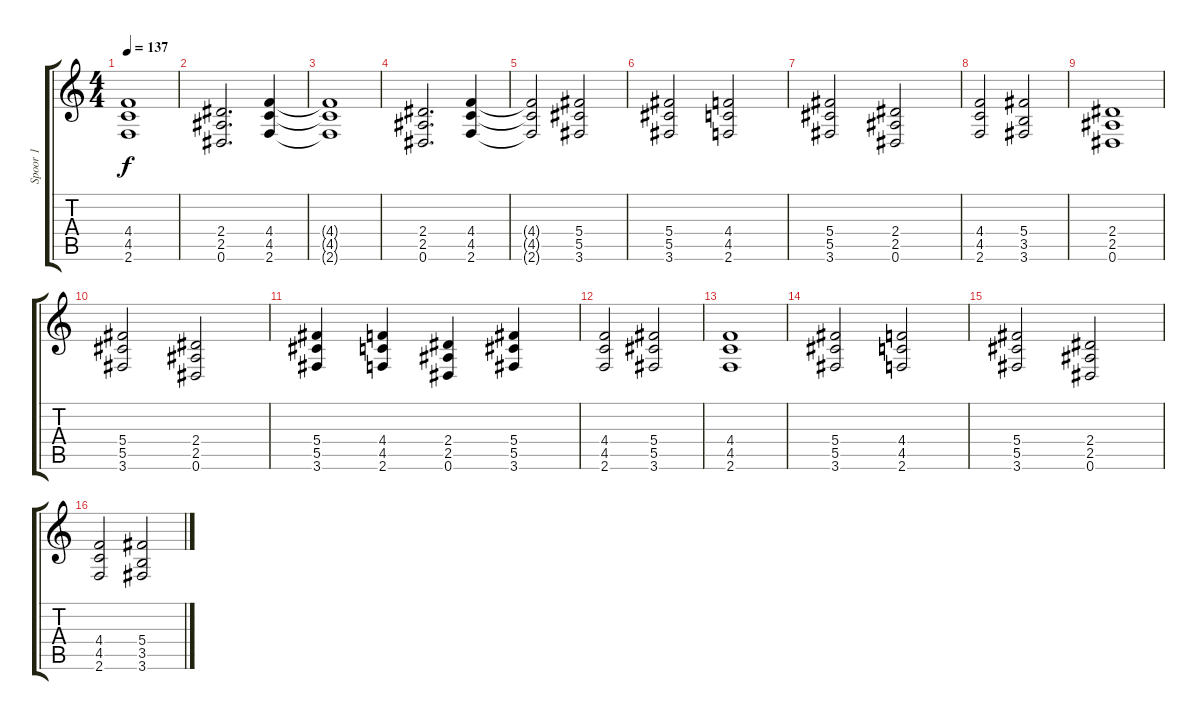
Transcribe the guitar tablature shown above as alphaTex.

\track ("Spoor 1" "Spoor 1") {instrument electricguitarclean}
\staff {score tabs}
\tuning (Eb4 Bb3 Gb3 Db3 Ab2 Eb2) {hide}
\ts (4 4)
\tempo 137
\clef g2
\ks c
(4.4{t} 4.5{t} 2.6{t}).1{dy f} |
(2.4 2.5 0.6).2{d} (4.4 4.5 2.6).4 |
(4.4{t} 4.5{t} 2.6{t}).1 |
(2.4 2.5 0.6).2{d} (4.4 4.5 2.6).4 |
(4.4{t} 4.5{t} 2.6{t}).2 (5.4 5.5 3.6).2 |
(5.4 5.5 3.6).2 (4.4 4.5 2.6).2 |
(5.4 5.5 3.6).2 (2.4 2.5 0.6).2 |
(4.4 4.5 2.6).2 (5.4 3.5 3.6).2 |
(2.4 2.5 0.6).1 |
(5.4 5.5 3.6).2 (2.4 2.5 0.6).2 |
(5.4 5.5 3.6).4 (4.4 4.5 2.6).4 (2.4 2.5 0.6).4 (5.4 5.5 3.6).4 |
(4.4 4.5 2.6).2 (5.4 5.5 3.6).2 |
(4.4 4.5 2.6).1 |
(5.4 5.5 3.6).2 (4.4 4.5 2.6).2 |
(5.4 5.5 3.6).2 (2.4 2.5 0.6).2 |
(4.4 4.5 2.6).2 (5.4 3.5 3.6).2
